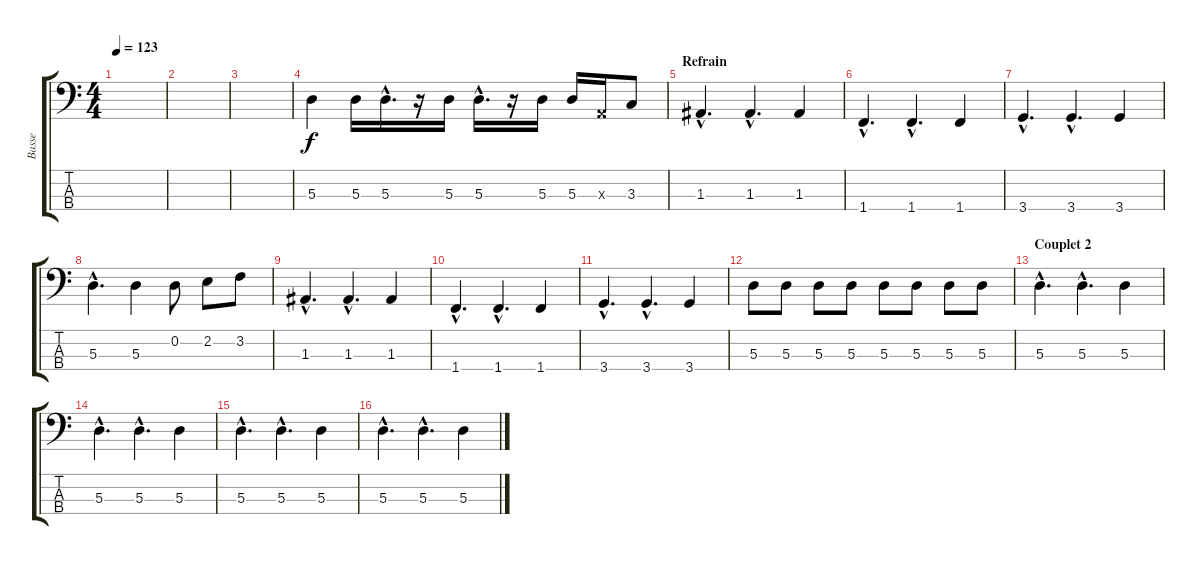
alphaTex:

\track ("Basse" "Basse") {instrument electricbassfinger}
\staff {score tabs}
\tuning (G2 D2 A1 E1) {hide}
\ts (4 4)
\tempo 123
\clef f4
\ks c
|
|
|
5.3.4 5.3.16 5.3{hac}.16{d} r.16 5.3.16 5.3{hac}.16{d} r.16 5.3.16 5.3.16 0.3{x}.16 3.3.8 |
\section ("" "Refrain")
1.3{hac}.4{d} 1.3{hac}.4{d} 1.3.4 |
1.4{hac}.4{d} 1.4{hac}.4{d} 1.4.4 |
3.4{hac}.4{d} 3.4{hac}.4{d} 3.4.4 |
5.3{hac}.4{d} 5.3.4 0.2.8 2.2.8 3.2.8 |
1.3{hac}.4{d} 1.3{hac}.4{d} 1.3.4 |
1.4{hac}.4{d} 1.4{hac}.4{d} 1.4.4 |
3.4{hac}.4{d} 3.4{hac}.4{d} 3.4.4 |
5.3.8 5.3.8 5.3.8 5.3.8 5.3.8 5.3.8 5.3.8 5.3.8 |
\section ("" "Couplet 2")
5.3{hac}.4{d} 5.3{hac}.4{d} 5.3.4 |
5.3{hac}.4{d} 5.3{hac}.4{d} 5.3.4 |
5.3{hac}.4{d} 5.3{hac}.4{d} 5.3.4 |
5.3{hac}.4{d} 5.3{hac}.4{d} 5.3.4
